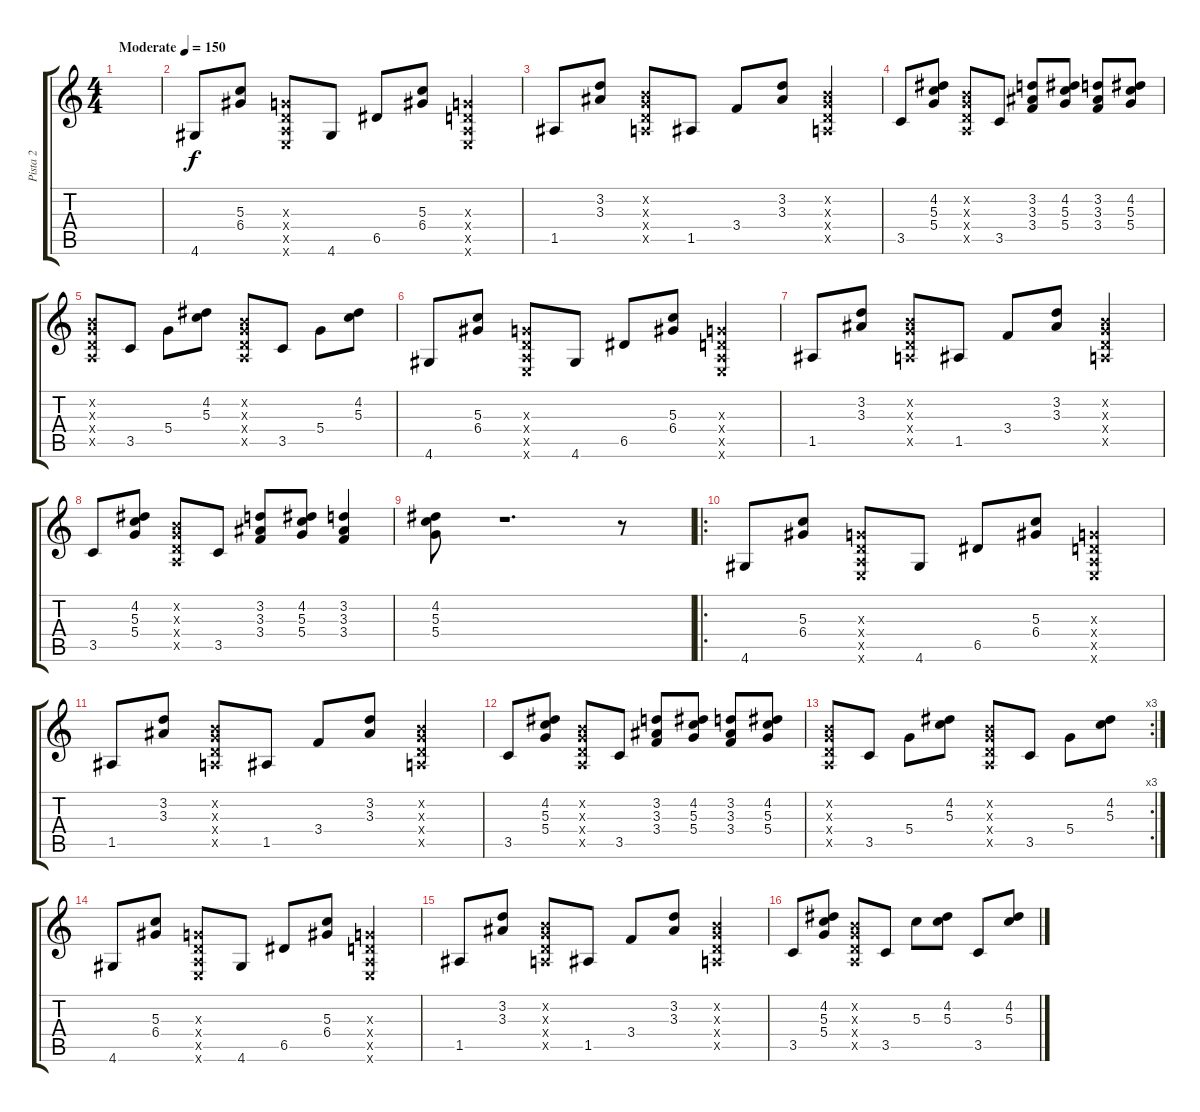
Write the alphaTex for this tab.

\track ("Pista 2" "Pista 2") {instrument electricguitarclean}
\staff {score tabs}
\tuning (E4 B3 G3 D3 A2 E2) {hide}
\ts (4 4)
\tempo (150 "Moderate")
\clef g2
\ks c
|
4.6.8 (5.3 6.4).8 (0.3{x} 0.4{x} 0.5{x} 0.6{x}).8 4.6.8 6.5.8 (5.3 6.4).8 (0.3{x} 0.4{x} 0.5{x} 0.6{x}).4 |
1.5.8 (3.2 3.3).8 (0.2{x} 0.3{x} 0.4{x} 0.5{x}).8 1.5.8 3.4.8 (3.2 3.3).8 (0.2{x} 0.3{x} 0.4{x} 0.5{x}).4 |
3.5.8 (4.2 5.3 5.4).8 (0.2{x} 0.3{x} 0.4{x} 0.5{x}).8 3.5.8 (3.2 3.3 3.4).8 (4.2 5.3 5.4).8 (3.2 3.3 3.4).8 (4.2 5.3 5.4).8 |
(0.2{x} 0.3{x} 0.4{x} 0.5{x}).8 3.5.8 5.4.8 (4.2 5.3).8 (0.2{x} 0.3{x} 0.4{x} 0.5{x}).8 3.5.8 5.4.8 (4.2 5.3).8 |
4.6.8 (5.3 6.4).8 (0.3{x} 0.4{x} 0.5{x} 0.6{x}).8 4.6.8 6.5.8 (5.3 6.4).8 (0.3{x} 0.4{x} 0.5{x} 0.6{x}).4 |
1.5.8 (3.2 3.3).8 (0.2{x} 0.3{x} 0.4{x} 0.5{x}).8 1.5.8 3.4.8 (3.2 3.3).8 (0.2{x} 0.3{x} 0.4{x} 0.5{x}).4 |
3.5.8 (4.2 5.3 5.4).8 (0.2{x} 0.3{x} 0.4{x} 0.5{x}).8 3.5.8 (3.2 3.3 3.4).8 (4.2 5.3 5.4).8 (3.2 3.3 3.4).4 |
(4.2 5.3 5.4).8 r.1{d} r.8 |
\ro
4.6.8 (5.3 6.4).8 (0.3{x} 0.4{x} 0.5{x} 0.6{x}).8 4.6.8 6.5.8 (5.3 6.4).8 (0.3{x} 0.4{x} 0.5{x} 0.6{x}).4 |
1.5.8 (3.2 3.3).8 (0.2{x} 0.3{x} 0.4{x} 0.5{x}).8 1.5.8 3.4.8 (3.2 3.3).8 (0.2{x} 0.3{x} 0.4{x} 0.5{x}).4 |
3.5.8 (4.2 5.3 5.4).8 (0.2{x} 0.3{x} 0.4{x} 0.5{x}).8 3.5.8 (3.2 3.3 3.4).8 (4.2 5.3 5.4).8 (3.2 3.3 3.4).8 (4.2 5.3 5.4).8 |
\rc 3
(0.2{x} 0.3{x} 0.4{x} 0.5{x}).8 3.5.8 5.4.8 (4.2 5.3).8 (0.2{x} 0.3{x} 0.4{x} 0.5{x}).8 3.5.8 5.4.8 (4.2 5.3).8 |
4.6.8 (5.3 6.4).8 (0.3{x} 0.4{x} 0.5{x} 0.6{x}).8 4.6.8 6.5.8 (5.3 6.4).8 (0.3{x} 0.4{x} 0.5{x} 0.6{x}).4 |
1.5.8 (3.2 3.3).8 (0.2{x} 0.3{x} 0.4{x} 0.5{x}).8 1.5.8 3.4.8 (3.2 3.3).8 (0.2{x} 0.3{x} 0.4{x} 0.5{x}).4 |
3.5.8 (4.2 5.3 5.4).8 (0.2{x} 0.3{x} 0.4{x} 0.5{x}).8 3.5.8 5.3.8 (4.2 5.3).8 3.5.8 (4.2 5.3).8
